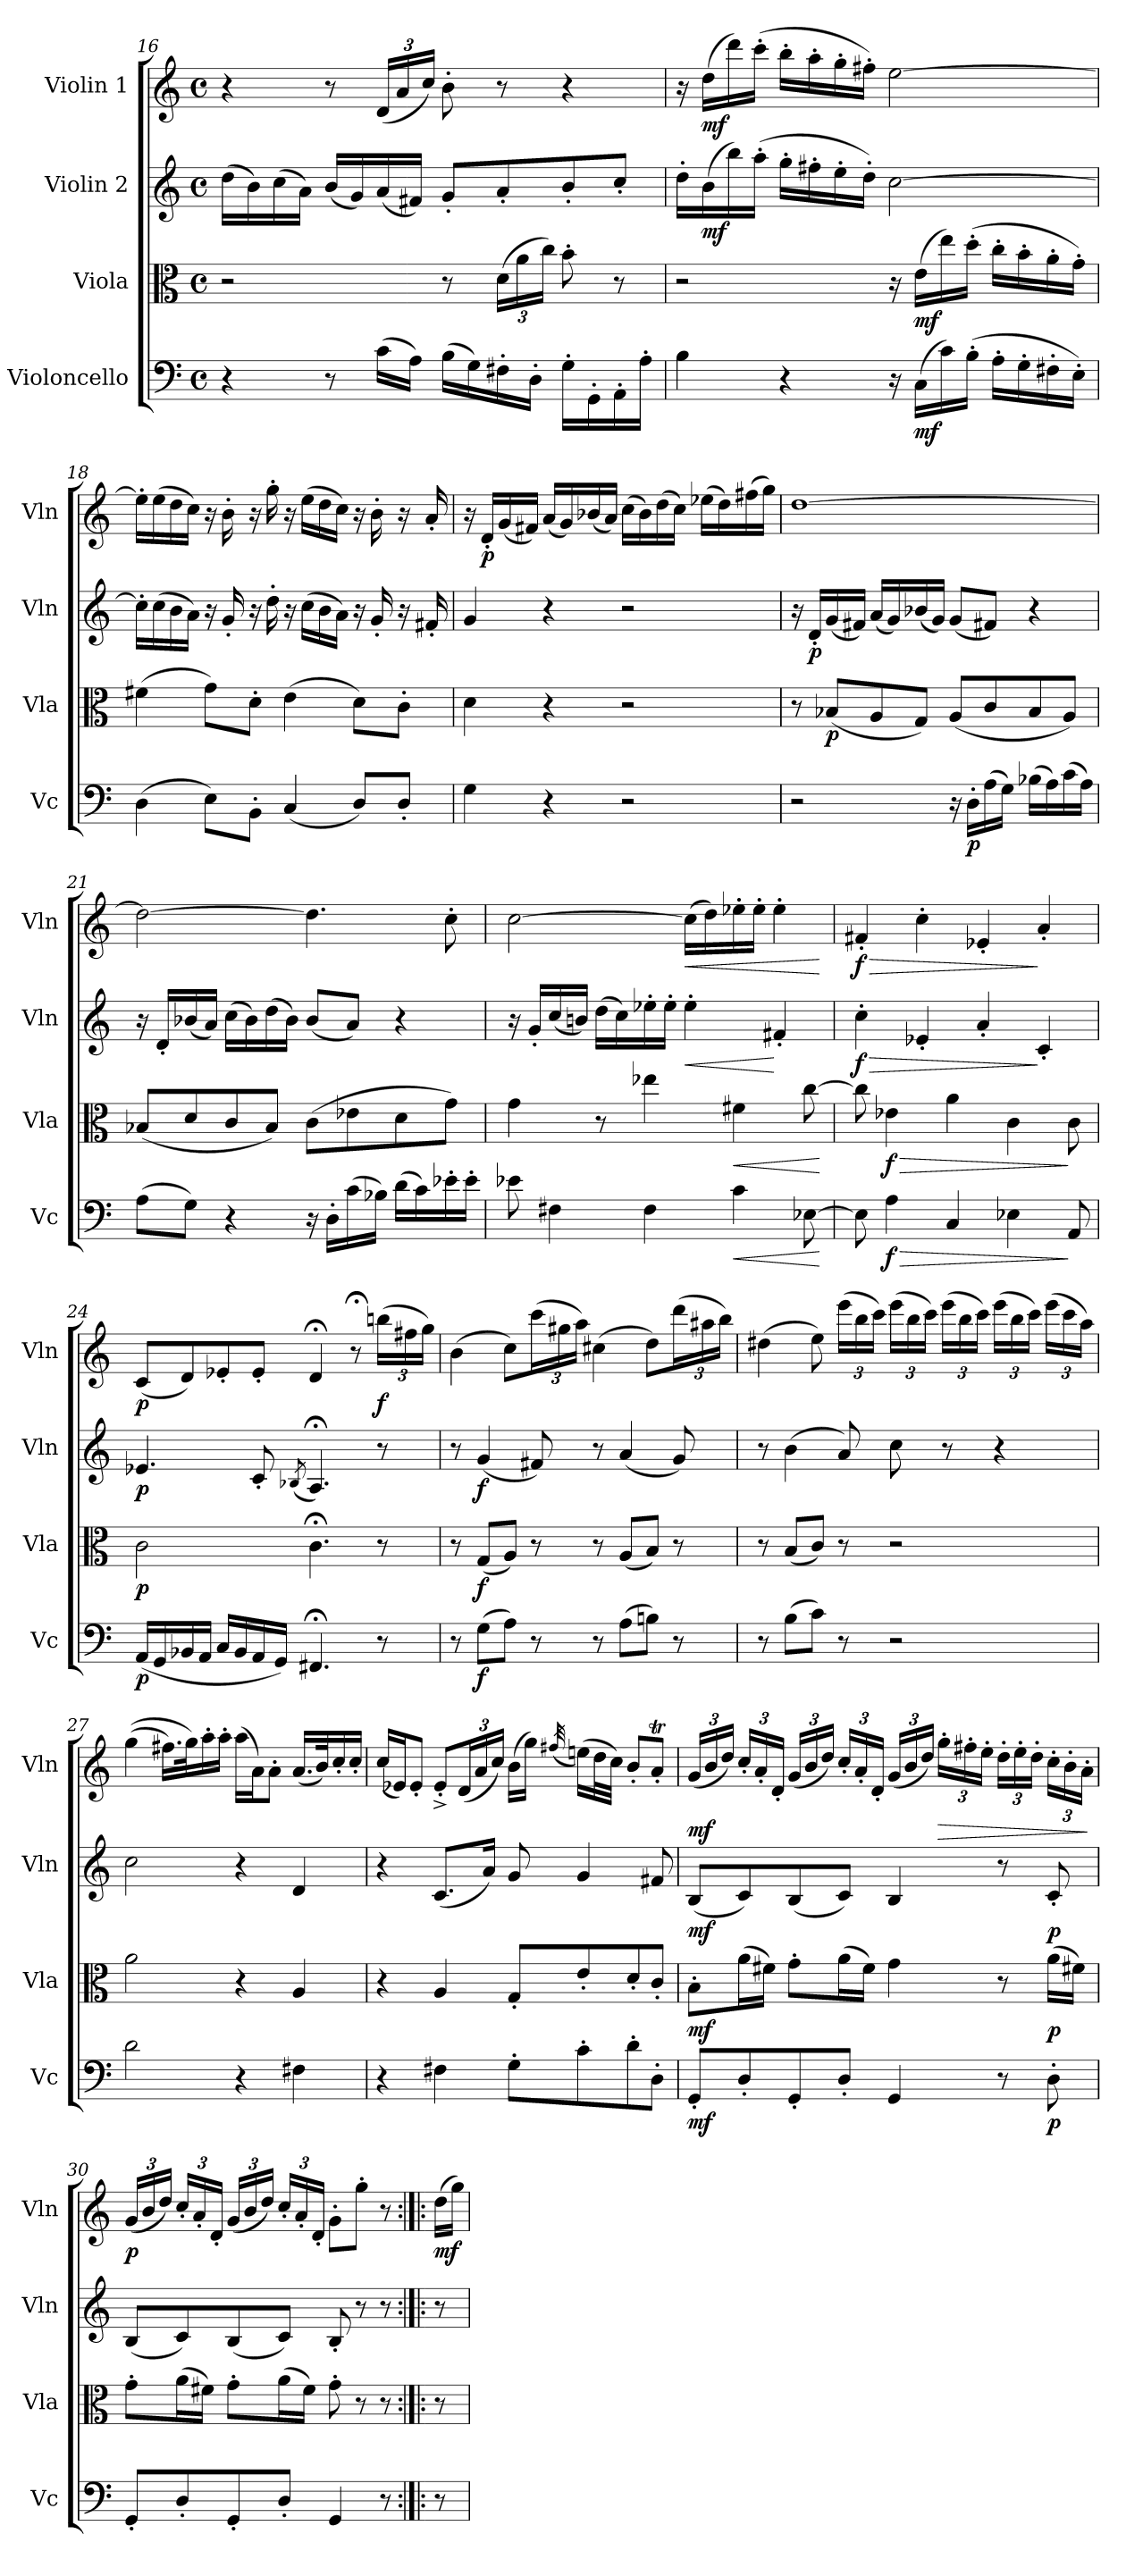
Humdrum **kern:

**kern	**dynam	**kern	**dynam	**kern	**dynam	**kern	**dynam
*part4	*part4	*part3	*part3	*part2	*part2	*part1	*part1
*staff4	*staff4	*staff3	*staff3	*staff2	*staff2	*staff1	*staff1
*I"Violoncello	*	*I"Viola	*	*I"Violin 2	*	*I"Violin 1	*
*I'Vc	*	*I'Vla	*	*I'Vln	*	*I'Vln	*
!!LO:PB:g=z
*clefF4	*	*clefC3	*	*clefG2	*	*clefG2	*
*k[]	*	*k[]	*	*k[]	*	*k[]	*
*M4/4	*	*M4/4	*	*M4/4	*	*M4/4	*
*met(c)	*	*met(c)	*	*met(c)	*	*met(c)	*
=16	=16	=16	=16	=16	=16	=16	=16
4r	.	2r	.	(16dd\LL	.	4r	.
.	.	.	.	16b\)	.	.	.
.	.	.	.	(16cc\	.	.	.
.	.	.	.	16a\JJ)	.	.	.
8r	.	.	.	(16b/LL	.	8r	.
.	.	.	.	16g/)	.	.	.
*	*	*	*	*	*	*Xbrackettup	*
(16c\LL	.	.	.	(16a/	.	(24d/LL	.
.	.	.	.	.	.	24a/	.
16A\JJ)	.	.	.	16f#X/JJ)	.	.	.
.	.	.	.	.	.	24cc/JJ)	.
(16B\LL	.	8r	.	8g'/L	.	8b'\	.
16G\)	.	.	.	.	.	.	.
*	*	*Xbrackettup	*	*	*	*	*
16F#X'\	.	(24d\LL	.	8a'/	.	8r	.
.	.	24a\	.	.	.	.	.
16D'\JJ	.	.	.	.	.	.	.
.	.	24cc\JJ)	.	.	.	.	.
16G'\LL	.	8b'\	.	8b'/	.	4r	.
16GG'\	.	.	.	.	.	.	.
16AA'\	.	8r	.	8cc'/J	.	.	.
16A'\JJ	.	.	.	.	.	.	.
=17	=17	=17	=17	=17	=17	=17	=17
4B\	.	2r	.	16dd'\LL	.	16r	.
!	!	!	!	!	!LO:DY:b	!	!LO:DY:b
.	.	.	.	(16b\	mf	(16dd\LL	mf
.	.	.	.	16bb\)	.	16ddd\)	.
.	.	.	.	(16aa'\JJ	.	(16ccc'\JJ	.
4r	.	.	.	16gg'\LL	.	16bb'\LL	.
.	.	.	.	16ff#X'\	.	16aa'\	.
.	.	.	.	16ee'\	.	16gg'\	.
.	.	.	.	16dd'\JJ)	.	16ff#X'\JJ)	.
16r	.	16r	.	[2cc\	.	[2ee\	.
!	!LO:DY:b	!	!LO:DY:b	!	!	!	!
(16C\LL	mf	(16e\LL	mf	.	.	.	.
16c\)	.	16ee\)	.	.	.	.	.
(16B'\JJ	.	(16dd'\JJ	.	.	.	.	.
16A'\LL	.	16cc'\LL	.	.	.	.	.
16G'\	.	16b'\	.	.	.	.	.
16F#X'\	.	16a'\	.	.	.	.	.
16E'\JJ)	.	16g'\JJ)	.	.	.	.	.
!!LO:LB:g=z
=18	=18	=18	=18	=18	=18	=18	=18
(4D\	.	(4f#X\	.	16cc'\LL]	.	16ee'\LL]	.
.	.	.	.	(16cc\	.	(16ee\	.
.	.	.	.	16b\	.	16dd\	.
.	.	.	.	16a\JJ)	.	16cc\JJ)	.
8E\L)	.	8g\L)	.	16r	.	16r	.
.	.	.	.	16g'/	.	16b'\	.
8BB'\J	.	8d'\J	.	16r	.	16r	.
.	.	.	.	16dd'\	.	16gg'\	.
(4C/	.	(4e\	.	16r	.	16r	.
.	.	.	.	(16cc\LL	.	(16ee\LL	.
.	.	.	.	16b\	.	16dd\	.
.	.	.	.	16a\JJ)	.	16cc\JJ)	.
8D/L)	.	8d\L)	.	16r	.	16r	.
.	.	.	.	16g'/	.	16b'\	.
8D'/J	.	8c'\J	.	16r	.	16r	.
.	.	.	.	16f#X'/	.	16a'/	.
!!LO:LB:g=z
=19	=19	=19	=19	=19	=19	=19	=19
4G\	.	4d\	.	4g/	.	16r	.
!	!	!	!	!	!	!	!LO:DY:b
.	.	.	.	.	.	16d'/LL	p
.	.	.	.	.	.	(16g/	.
.	.	.	.	.	.	16f#X/JJ)	.
4r	.	4r	.	4r	.	(16a/LL	.
.	.	.	.	.	.	16g/)	.
.	.	.	.	.	.	(16b-X/	.
.	.	.	.	.	.	16a/JJ)	.
2r	.	2r	.	2r	.	(16cc\LL	.
.	.	.	.	.	.	16b-\)	.
.	.	.	.	.	.	(16dd\	.
.	.	.	.	.	.	16cc\JJ)	.
.	.	.	.	.	.	(16ee-X\LL	.
.	.	.	.	.	.	16dd\)	.
.	.	.	.	.	.	(16ff#X\	.
.	.	.	.	.	.	16gg\JJ)	.
=20	=20	=20	=20	=20	=20	=20	=20
2r	.	8r	.	16r	.	[1dd	.
!	!	!	!	!	!LO:DY:b	!	!
.	.	.	.	16d'/LL	p	.	.
!	!	!	!LO:DY:b	!	!	!	!
.	.	(8B-X/L	p	(16g/	.	.	.
.	.	.	.	16f#X/JJ)	.	.	.
.	.	8A/	.	(16a/LL	.	.	.
.	.	.	.	16g/)	.	.	.
.	.	8G/J)	.	(16b-X/	.	.	.
.	.	.	.	16g/JJ)	.	.	.
16r	.	(8A/L	.	(8g/L	.	.	.
!	!LO:DY:b	!	!	!	!	!	!
16D'\LL	p	.	.	.	.	.	.
(16A\	.	8c/	.	8f#X/J)	.	.	.
16G\JJ)	.	.	.	.	.	.	.
(16B-X\LL	.	8B-/	.	4r	.	.	.
16A\)	.	.	.	.	.	.	.
(16c\	.	8A/J)	.	.	.	.	.
16A\JJ)	.	.	.	.	.	.	.
!!LO:LB:g=z
=21	=21	=21	=21	=21	=21	=21	=21
(8A\L	.	(<8B-X/L	.	16r	.	2dd\_	.
.	.	.	.	16d'/LL	.	.	.
8G\J)	.	8d/	.	(16b-X/	.	.	.
.	.	.	.	16a/JJ)	.	.	.
4r	.	8c/	.	(16cc\LL	.	.	.
.	.	.	.	16b-\)	.	.	.
.	.	8B-/J)	.	(16dd\	.	.	.
.	.	.	.	16b-\JJ)	.	.	.
16r	.	(8c\L	.	(8b-/L	.	4.dd\]	.
16D'\LL	.	.	.	.	.	.	.
(16c\	.	8e-X\	.	8a/J)	.	.	.
16B-X\JJ)	.	.	.	.	.	.	.
(16d\LL	.	8d\	.	4r	.	.	.
16c\)	.	.	.	.	.	.	.
16e-X'\	.	8g\J)	.	.	.	8cc'\	.
16e-'\JJ	.	.	.	.	.	.	.
!!LO:LB:g=z
=22	=22	=22	=22	=22	=22	=22	=22
8e-X\	.	4g\	.	16r	.	[2cc\	.
.	.	.	.	16g'/LL	.	.	.
4F#X\	.	.	.	(16cc/	.	.	.
.	.	.	.	16bn/JJ)	.	.	.
.	.	8r	.	(16dd\LL	.	.	.
.	.	.	.	16cc\)	.	.	.
4F#\	.	4ee-X\	.	16ee-X'\	.	.	.
.	.	.	.	16ee-'\JJ	.	.	.
!	!	!	!	!	!LO:HP:b	!	!LO:HP:b
.	.	.	.	4ee-'\	<	(16cc\LL]	<
.	.	.	.	.	.	16dd\)	.
!	!LO:HP:b	!	!LO:HP:b	!	!	!	!
4c\	<	4f#X\	<	.	.	16ee-X'\	.
.	.	.	.	.	.	16ee-'\JJ	.
.	.	.	.	4f#X'/	[	4ee-'\	.
[8E-X\	.	[8cc\	.	.	.	.	.
.	[	.	[	.	.	.	[
=23	=23	=23	=23	=23	=23	=23	=23
!	!	!	!	!	!LO:HP:b	!	!LO:HP:b
!	!	!	!	!	!LO:DY:n=1:b	!	!LO:DY:n=1:b
8E-\]	.	8cc\]	.	4cc'\	> f	4f#X'/	> f
!	!LO:HP:b	!	!LO:HP:b	!	!	!	!
!	!LO:DY:n=1:b	!	!LO:DY:n=1:b	!	!	!	!
4A\	> f	4e-X\	> f	.	.	.	.
.	.	.	.	4e-X'/	.	4cc'\	.
4C/	.	4a\	.	.	.	.	.
.	.	.	.	4a'/	.	4e-X'/	.
4E-X\	.	4c\	.	.	.	.	.
.	.	.	.	4c'/	]	4a'/	]
8AA/	]	8c\	]	.	.	.	.
=24	=24	=24	=24	=24	=24	=24	=24
!	!LO:DY:b	!	!LO:DY:b	!	!LO:DY:b	!	!LO:DY:b
(16AA/LL	p	2c\	p	4.e-X/	p	(8c/L	p
16GG/	.	.	.	.	.	.	.
16BB-X/	.	.	.	.	.	8d/)	.
16AA/JJ	.	.	.	.	.	.	.
16C/LL	.	.	.	.	.	8e-X'/	.
16BB-/	.	.	.	.	.	.	.
16AA/	.	.	.	8c'/	.	8e-'/J	.
16GG/JJ)	.	.	.	.	.	.	.
.	.	.	.	(8qB-X/	.	.	.
4.FF#X;</	.	4.c;<\	.	4.A;</)	.	4d;</	.
.	.	.	.	.	.	8r;<	.
!	!	!	!	!	!	!	!LO:DY:b
8r	.	8r	.	8r	.	(24bbn\LL	f
.	.	.	.	.	.	24ff#X\	.
.	.	.	.	.	.	24gg\JJ)	.
!!LO:LB:g=z
=25	=25	=25	=25	=25	=25	=25	=25
8r	.	8r	.	8r	.	(4b\	.
!	!LO:DY:b	!	!LO:DY:b	!	!LO:DY:b	!	!
(8G\L	f	(8G/L	f	(4g/	f	.	.
8A\J)	.	8A/J)	.	.	.	8cc\L)	.
8r	.	8r	.	8f#X/)	.	(24ccc\L	.
.	.	.	.	.	.	24gg#X\	.
.	.	.	.	.	.	24aa\JJ)	.
8r	.	8r	.	8r	.	(4cc#X\	.
(8A\L	.	(8A/L	.	(4a/	.	.	.
8Bn\J)	.	8B/J)	.	.	.	8dd\L)	.
8r	.	8r	.	8g/)	.	(24ddd\L	.
.	.	.	.	.	.	24aa#X\	.
.	.	.	.	.	.	24bb\JJ)	.
=26	=26	=26	=26	=26	=26	=26	=26
8r	.	8r	.	8r	.	(4dd#X\	.
(8B\L	.	(8B/L	.	(4b\	.	.	.
8c\J)	.	8c/J)	.	.	.	8ee\)	.
8r	.	8r	.	8a/)	.	(24eee\LL	.
.	.	.	.	.	.	24bb\	.
.	.	.	.	.	.	24ccc\JJ)	.
2r	.	2r	.	8cc\	.	(24eee\LL	.
.	.	.	.	.	.	24bb\	.
.	.	.	.	.	.	24ccc\JJ)	.
.	.	.	.	8r	.	(24eee\LL	.
.	.	.	.	.	.	24bb\	.
.	.	.	.	.	.	24ccc\JJ)	.
.	.	.	.	4r	.	(24eee\LL	.
.	.	.	.	.	.	24bb\	.
.	.	.	.	.	.	24ccc\JJ)	.
.	.	.	.	.	.	(24eee\LL	.
.	.	.	.	.	.	24ccc\	.
.	.	.	.	.	.	24aa\JJ)	.
=27	=27	=27	=27	=27	=27	=27	=27
2d\	.	2a\	.	2cc\	.	((4gg\	.
.	.	.	.	.	.	16.ff#X\LL)	.
.	.	.	.	.	.	32gg\K)	.
.	.	.	.	.	.	16aa'\	.
.	.	.	.	.	.	16aa'\JJ	.
4r	.	4r	.	4r	.	(16aa\LL	.
.	.	.	.	.	.	16a\J)	.
.	.	.	.	.	.	8a'\J	.
4F#X\	.	4A/	.	4d/	.	(16.a/LL	.
.	.	.	.	.	.	32b/K)	.
.	.	.	.	.	.	16cc'/	.
.	.	.	.	.	.	16cc'/JJ	.
!!LO:PB:g=z
=28	=28	=28	=28	=28	=28	=28	=28
4r	.	4r	.	4r	.	(16cc/LL	.
.	.	.	.	.	.	16e-X/J)	.
.	.	.	.	.	.	8e-'/J	.
4F#X\	.	4A/	.	(8.c/L	.	8e-'^/L	.
.	.	.	.	.	.	(24d/L	.
.	.	.	.	.	.	24a/	.
.	.	.	.	16a/Jk)	.	.	.
.	.	.	.	.	.	24cc/JJ)	.
8G'\L	.	8G'/L	.	8g/	.	(16b\LL	.
.	.	.	.	.	.	16gg\JJ)	.
.	.	.	.	.	.	(32qff#X/	.
8c'\	.	8e'/	.	4g/	.	(16een\LL)	.
.	.	.	.	.	.	32dd\L	.
.	.	.	.	.	.	32cc\JJJ)	.
8d'\	.	8d'/	.	.	.	8b'/L	.
8D'\J	.	8c'/J	.	8f#X/	.	8aT'/J	.
=29	=29	=29	=29	=29	=29	=29	=29
!	!LO:DY:b	!	!LO:DY:b	!	!LO:DY:b	!	!LO:DY:b
8GG'/L	mf	8B'\L	mf	(8B/L	mf	(24g/LL	mf
.	.	.	.	.	.	24b/	.
.	.	.	.	.	.	24dd/JJ)	.
8D'/	.	(16a\L	.	8c/)	.	24cc'/LL	.
.	.	.	.	.	.	24a'/	.
.	.	16f#X\JJ)	.	.	.	.	.
.	.	.	.	.	.	24d'/JJ	.
8GG'/	.	8g'\L	.	(8B/	.	(24g/LL	.
.	.	.	.	.	.	24b/	.
.	.	.	.	.	.	24dd/JJ)	.
8D'/J	.	(16a\L	.	8c/J)	.	24cc'/LL	.
.	.	.	.	.	.	24a'/	.
.	.	16f#\JJ)	.	.	.	.	.
.	.	.	.	.	.	24d'/JJ	.
4GG/	.	4g\	.	4B/	.	(24g/LL	.
.	.	.	.	.	.	24b/	.
.	.	.	.	.	.	24dd/JJ)	.
!	!	!	!	!	!	!	!LO:HP:b
.	.	.	.	.	.	24gg'\LL	>
.	.	.	.	.	.	24ff#X'\	.
.	.	.	.	.	.	24ee'\JJ	.
8r	.	8r	.	8r	.	24dd'\LL	.
.	.	.	.	.	.	24ee'\	.
.	.	.	.	.	.	24dd'\JJ	.
!	!LO:DY:b	!	!LO:DY:b	!	!LO:DY:b	!	!
8D'\	p	(16a\LL	p	8c'/	p	24cc'\LL	.
.	.	.	.	.	.	24b'\	.
.	.	16f#X\JJ)	.	.	.	.	.
.	.	.	.	.	.	24a'\JJ	.
.	.	.	.	.	.	.	]
!!LO:LB:g=z
=30	=30	=30	=30	=30	=30	=30	=30
!	!	!	!	!	!	!	!LO:DY:b
8GG'/L	.	8g'\L	.	(8B/L	.	(24g/LL	p
.	.	.	.	.	.	24b/	.
.	.	.	.	.	.	24dd/JJ)	.
8D'/	.	(16a\L	.	8c/)	.	24cc'/LL	.
.	.	.	.	.	.	24a'/	.
.	.	16f#X\JJ)	.	.	.	.	.
.	.	.	.	.	.	24d'/JJ	.
8GG'/	.	8g'\L	.	(8B/	.	(24g/LL	.
.	.	.	.	.	.	24b/	.
.	.	.	.	.	.	24dd/JJ)	.
8D'/J	.	(16a\L	.	8c/J)	.	24cc'/LL	.
.	.	.	.	.	.	24a'/	.
.	.	16f#\JJ)	.	.	.	.	.
.	.	.	.	.	.	24d'/JJ	.
4GG/	.	8g'\	.	8B'/	.	8g'\L	.
.	.	8r	.	8r	.	8gg'\J	.
8r	.	8r	.	8r	.	8r	.
!!LO:LB:g=z
=30X1:|!|:	=30X1:|!|:	=30X1:|!|:	=30X1:|!|:	=30X1:|!|:	=30X1:|!|:	=30X1:|!|:	=30X1:|!|:
!	!	!	!	!	!	!	!LO:DY:b
8r	.	8r	.	8r	.	(16dd\LL	mf
.	.	.	.	.	.	16gg\JJ)	.
=	=	=	=	=	=	=	=
*-	*-	*-	*-	*-	*-	*-	*-
